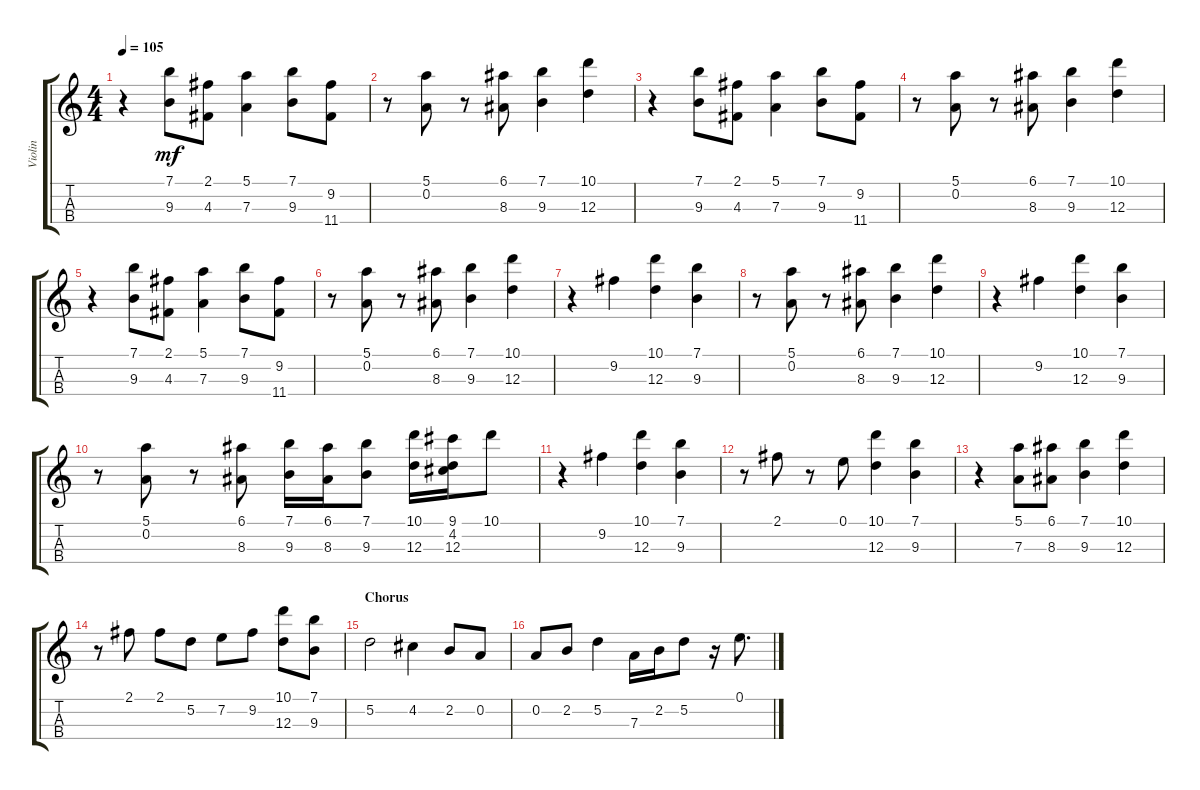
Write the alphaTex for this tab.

\track ("Violin" "Violin") {instrument violin}
\staff {score tabs}
\tuning (E5 A4 D4 G3) {hide}
\ts (4 4)
\tempo 105
\clef g2
\ks c
r.4{dy mf} (7.1 9.3).8 (2.1 4.3).8 (5.1 7.3).4 (7.1 9.3).8 (9.2 11.4).8 |
r.8 (5.1 0.2).8 r.8 (6.1 8.3).8 (7.1 9.3).4 (10.1 12.3).4 |
r.4 (7.1 9.3).8 (2.1 4.3).8 (5.1 7.3).4 (7.1 9.3).8 (9.2 11.4).8 |
r.8 (5.1 0.2).8 r.8 (6.1 8.3).8 (7.1 9.3).4 (10.1 12.3).4 |
r.4 (7.1 9.3).8 (2.1 4.3).8 (5.1 7.3).4 (7.1 9.3).8 (9.2 11.4).8 |
r.8 (5.1 0.2).8 r.8 (6.1 8.3).8 (7.1 9.3).4 (10.1 12.3).4 |
r.4 9.2.4 (10.1 12.3).4 (7.1 9.3).4 |
r.8 (5.1 0.2).8 r.8 (6.1 8.3).8 (7.1 9.3).4 (10.1 12.3).4 |
r.4 9.2.4 (10.1 12.3).4 (7.1 9.3).4 |
r.8 (5.1 0.2).8 r.8 (6.1 8.3).8 (7.1 9.3).16 (6.1 8.3).16 (7.1 9.3).8 (10.1 12.3).16 (9.1 4.2 12.3).16 10.1.8 |
r.4 9.2.4 (10.1 12.3).4 (7.1 9.3).4 |
r.8 2.1.8 r.8 0.1.8 (10.1 12.3).4 (7.1 9.3).4 |
r.4 (5.1 7.3).8 (6.1 8.3).8 (7.1 9.3).4 (10.1 12.3).4 |
r.8 2.1.8 2.1.8 5.2.8 7.2.8 9.2.8 (10.1 12.3).8 (7.1 9.3).8 |
\section ("" "Chorus")
5.2.2 4.2.4 2.2.8 0.2.8 |
0.2.8 2.2.8 5.2.4 7.3.16 2.2.16 5.2.8 r.16 0.1.8{d}
